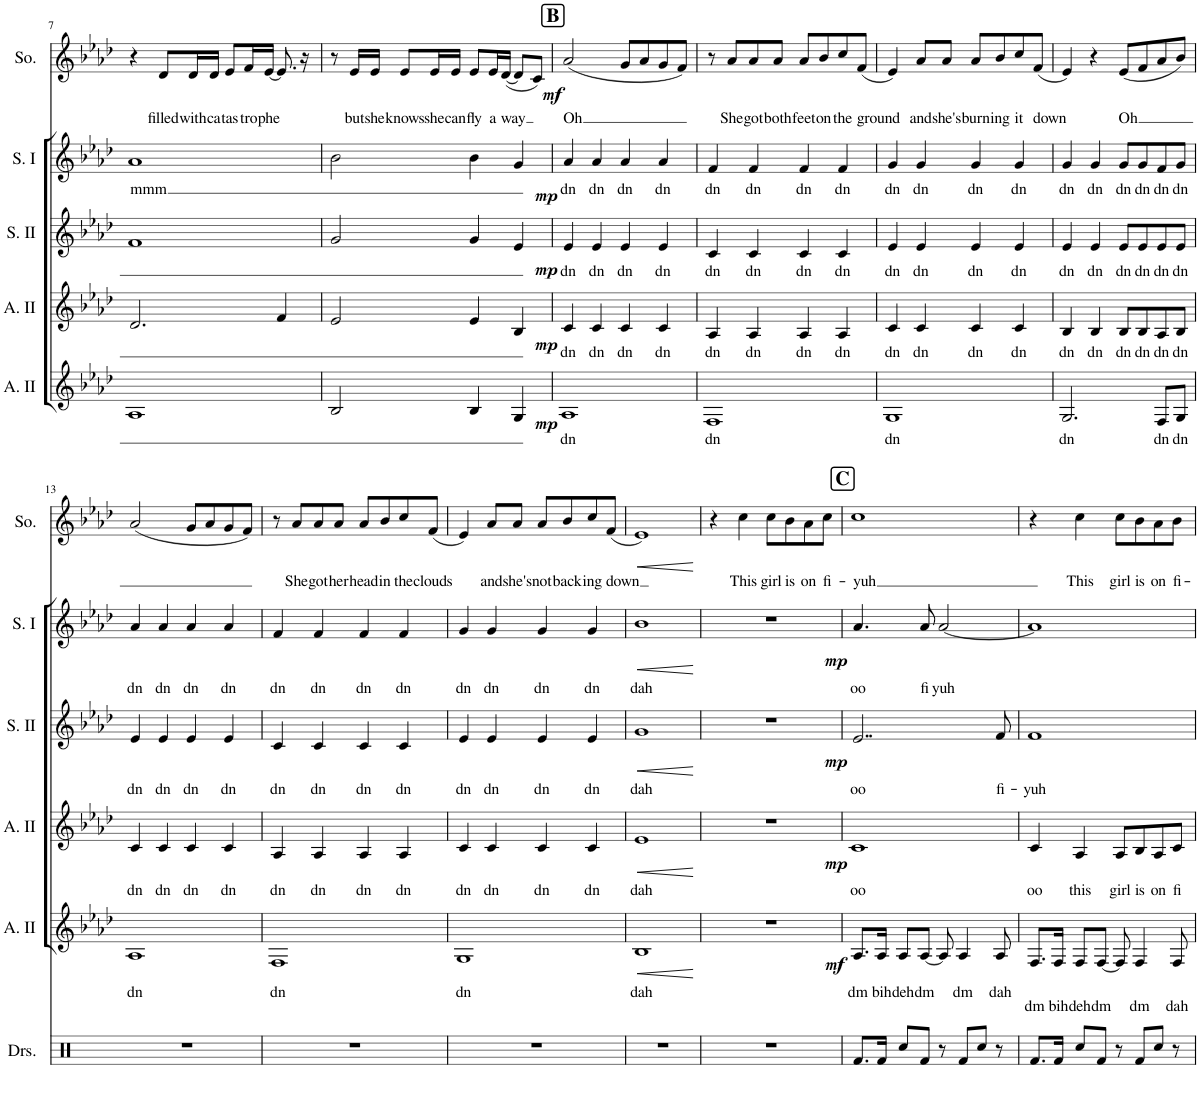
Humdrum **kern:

**kern	**text	**dynam	**kern	**text	**dynam	**kern	**text	**dynam	**kern	**text	**dynam	**kern	**text	**dynam
*part5	*part5	*part5	*part4	*part4	*part4	*part3	*part3	*part3	*part2	*part2	*part2	*part1	*part1	*part1
*staff5	*staff5	*staff5	*staff4	*staff4	*staff4	*staff3	*staff3	*staff3	*staff2	*staff2	*staff2	*staff1	*staff1	*staff1
*I"Alto II	*	*	*I"Alto I	*	*	*I"Soprano II	*	*	*I"Soprano I	*	*	*I"Solo	*	*
*I'A. II	*	*	*	*	*	*I'S. II	*	*	*I'S. I	*	*	*I'So.	*	*
!!LO:PB:g=z
*clefG2	*	*	*clefG2	*	*	*clefG2	*	*	*clefG2	*	*	*clefG2	*	*
*k[b-e-a-d-]	*	*	*k[b-e-a-d-]	*	*	*k[b-e-a-d-]	*	*	*k[b-e-a-d-]	*	*	*k[b-e-a-d-]	*	*
*M4/4	*	*	*M4/4	*	*	*M4/4	*	*	*M4/4	*	*	*M4/4	*	*
=7	=7	=7	=7	=7	=7	=7	=7	=7	=7	=7	=7	=7	=7	=7
!	!	!	!	!	!	!	!	!	!	!LO:LY:b	!	!	!	!
1A-	.	.	2.d-/	.	.	1f	.	.	1a-	mmm	.	4r	.	.
!	!	!	!	!	!	!	!	!	!	!	!	!	!LO:LY:b	!
.	.	.	.	.	.	.	.	.	.	.	.	8d-/L	filled	.
!	!	!	!	!	!	!	!	!	!	!	!	!	!LO:LY:b	!
.	.	.	.	.	.	.	.	.	.	.	.	16d-/L	with	.
!	!	!	!	!	!	!	!	!	!	!	!	!	!LO:LY:b	!
.	.	.	.	.	.	.	.	.	.	.	.	16d-/JJ	ca-	.
!	!	!	!	!	!	!	!	!	!	!	!	!	!LO:LY:b	!
.	.	.	.	.	.	.	.	.	.	.	.	8e-/L	-tas	.
!	!	!	!	!	!	!	!	!	!	!	!	!	!LO:LY:b	!
.	.	.	.	.	.	.	.	.	.	.	.	16f/L	tro	.
!	!	!	!	!	!	!	!	!	!	!	!	!	!LO:LY:b	!
.	.	.	.	.	.	.	.	.	.	.	.	[16e-/JJ	phe	.
.	.	.	4f/	.	.	.	.	.	.	.	.	8.e-/]	.	.
.	.	.	.	.	.	.	.	.	.	.	.	16r	.	.
=8	=8	=8	=8	=8	=8	=8	=8	=8	=8	=8	=8	=8	=8	=8
2B-/	.	.	2e-/	.	.	2g/	.	.	2b-\	.	.	8r	.	.
!	!	!	!	!	!	!	!	!	!	!	!	!	!LO:LY:b	!
.	.	.	.	.	.	.	.	.	.	.	.	16e-/LL	but	.
!	!	!	!	!	!	!	!	!	!	!	!	!	!LO:LY:b	!
.	.	.	.	.	.	.	.	.	.	.	.	16e-/JJ	she	.
!	!	!	!	!	!	!	!	!	!	!	!	!	!LO:LY:b	!
.	.	.	.	.	.	.	.	.	.	.	.	8e-/L	knows	.
!	!	!	!	!	!	!	!	!	!	!	!	!	!LO:LY:b	!
.	.	.	.	.	.	.	.	.	.	.	.	16e-/L	she	.
!	!	!	!	!	!	!	!	!	!	!	!	!	!LO:LY:b	!
.	.	.	.	.	.	.	.	.	.	.	.	16e-/JJ	can	.
!	!	!	!	!	!	!	!	!	!	!	!	!	!LO:LY:b	!
4B-/	.	.	4e-/	.	.	4g/	.	.	4b-\	.	.	8e-/L	fly	.
!	!	!	!	!	!	!	!	!	!	!	!	!	!LO:LY:b	!
.	.	.	.	.	.	.	.	.	.	.	.	16e-/L	a	.
!	!	!	!	!	!	!	!	!	!	!	!	!	!LO:LY:b	!
.	.	.	.	.	.	.	.	.	.	.	.	([16d-/JJ	way	.
4G/	.	.	4B-/	.	.	4e-/	.	.	4g/	.	.	8d-/L]	.	.
.	.	.	.	.	.	.	.	.	.	.	.	8c/J)	.	.
!!LO:REH:place=s1:a:B:cj:fs=14:t=B
=9	=9	=9	=9	=9	=9	=9	=9	=9	=9	=9	=9	=9	=9	=9
!	!LO:LY:b	!LO:DY:b	!	!LO:LY:b	!LO:DY:b	!	!LO:LY:b	!LO:DY:b	!	!LO:LY:b	!LO:DY:b	!	!LO:LY:b	!LO:DY:b
1A-	dn	mp	4c/	dn	mp	4e-/	dn	mp	4a-/	dn	mp	(2a-/	Oh	mf
!	!	!	!	!LO:LY:b	!	!	!LO:LY:b	!	!	!LO:LY:b	!	!	!	!
.	.	.	4c/	dn	.	4e-/	dn	.	4a-/	dn	.	.	.	.
!	!	!	!	!LO:LY:b	!	!	!LO:LY:b	!	!	!LO:LY:b	!	!	!	!
.	.	.	4c/	dn	.	4e-/	dn	.	4a-/	dn	.	8g/L	.	.
.	.	.	.	.	.	.	.	.	.	.	.	8a-/	.	.
!	!	!	!	!LO:LY:b	!	!	!LO:LY:b	!	!	!LO:LY:b	!	!	!	!
.	.	.	4c/	dn	.	4e-/	dn	.	4a-/	dn	.	8g/	.	.
.	.	.	.	.	.	.	.	.	.	.	.	8f/J)	.	.
=10	=10	=10	=10	=10	=10	=10	=10	=10	=10	=10	=10	=10	=10	=10
!	!LO:LY:b	!	!	!LO:LY:b	!	!	!LO:LY:b	!	!	!LO:LY:b	!	!	!	!
1F	dn	.	4A-/	dn	.	4c/	dn	.	4f/	dn	.	8r	.	.
!	!	!	!	!	!	!	!	!	!	!	!	!	!LO:LY:b	!
.	.	.	.	.	.	.	.	.	.	.	.	8a-/L	She	.
!	!	!	!	!LO:LY:b	!	!	!LO:LY:b	!	!	!LO:LY:b	!	!	!LO:LY:b	!
.	.	.	4A-/	dn	.	4c/	dn	.	4f/	dn	.	8a-/	got	.
!	!	!	!	!	!	!	!	!	!	!	!	!	!LO:LY:b	!
.	.	.	.	.	.	.	.	.	.	.	.	8a-/J	both	.
!	!	!	!	!LO:LY:b	!	!	!LO:LY:b	!	!	!LO:LY:b	!	!	!LO:LY:b	!
.	.	.	4A-/	dn	.	4c/	dn	.	4f/	dn	.	8a-/L	feet	.
!	!	!	!	!	!	!	!	!	!	!	!	!	!LO:LY:b	!
.	.	.	.	.	.	.	.	.	.	.	.	8b-/	on	.
!	!	!	!	!LO:LY:b	!	!	!LO:LY:b	!	!	!LO:LY:b	!	!	!LO:LY:b	!
.	.	.	4A-/	dn	.	4c/	dn	.	4f/	dn	.	8cc/	the	.
!	!	!	!	!	!	!	!	!	!	!	!	!	!LO:LY:b	!
.	.	.	.	.	.	.	.	.	.	.	.	(8f/J	ground	.
=11	=11	=11	=11	=11	=11	=11	=11	=11	=11	=11	=11	=11	=11	=11
!	!LO:LY:b	!	!	!LO:LY:b	!	!	!LO:LY:b	!	!	!LO:LY:b	!	!	!	!
1G	dn	.	4c/	dn	.	4e-/	dn	.	4g/	dn	.	4e-/)	.	.
!	!	!	!	!LO:LY:b	!	!	!LO:LY:b	!	!	!LO:LY:b	!	!	!LO:LY:b	!
.	.	.	4c/	dn	.	4e-/	dn	.	4g/	dn	.	8a-/L	and	.
!	!	!	!	!	!	!	!	!	!	!	!	!	!LO:LY:b	!
.	.	.	.	.	.	.	.	.	.	.	.	8a-/J	she's	.
!	!	!	!	!LO:LY:b	!	!	!LO:LY:b	!	!	!LO:LY:b	!	!	!LO:LY:b	!
.	.	.	4c/	dn	.	4e-/	dn	.	4g/	dn	.	8a-/L	burn-	.
!	!	!	!	!	!	!	!	!	!	!	!	!	!LO:LY:b	!
.	.	.	.	.	.	.	.	.	.	.	.	8b-/	-ing	.
!	!	!	!	!LO:LY:b	!	!	!LO:LY:b	!	!	!LO:LY:b	!	!	!LO:LY:b	!
.	.	.	4c/	dn	.	4e-/	dn	.	4g/	dn	.	8cc/	it	.
!	!	!	!	!	!	!	!	!	!	!	!	!	!LO:LY:b	!
.	.	.	.	.	.	.	.	.	.	.	.	(8f/J	down	.
=12	=12	=12	=12	=12	=12	=12	=12	=12	=12	=12	=12	=12	=12	=12
!	!LO:LY:b	!	!	!LO:LY:b	!	!	!LO:LY:b	!	!	!LO:LY:b	!	!	!	!
2.G/	dn	.	4B-/	dn	.	4e-/	dn	.	4g/	dn	.	4e-/)	.	.
!	!	!	!	!LO:LY:b	!	!	!LO:LY:b	!	!	!LO:LY:b	!	!	!	!
.	.	.	4B-/	dn	.	4e-/	dn	.	4g/	dn	.	4r	.	.
!	!	!	!	!LO:LY:b	!	!	!LO:LY:b	!	!	!LO:LY:b	!	!	!LO:LY:b	!
.	.	.	8B-/L	dn	.	8e-/L	dn	.	8g/L	dn	.	(8e-/L	Oh	.
!	!	!	!	!LO:LY:b	!	!	!LO:LY:b	!	!	!LO:LY:b	!	!	!	!
.	.	.	8B-/	dn	.	8e-/	dn	.	8g/	dn	.	8f/	.	.
!	!LO:LY:b	!	!	!LO:LY:b	!	!	!LO:LY:b	!	!	!LO:LY:b	!	!	!	!
8F/L	dn	.	8A-/	dn	.	8e-/	dn	.	8f/	dn	.	8a-/	.	.
!	!LO:LY:b	!	!	!LO:LY:b	!	!	!LO:LY:b	!	!	!LO:LY:b	!	!	!	!
8G/J	dn	.	8B-/J	dn	.	8e-/J	dn	.	8g/J	dn	.	8b-/J)	.	.
!!LO:LB:g=z
=13	=13	=13	=13	=13	=13	=13	=13	=13	=13	=13	=13	=13	=13	=13
!	!LO:LY:b	!	!	!LO:LY:b	!	!	!LO:LY:b	!	!	!LO:LY:b	!	!	!	!
1A-	dn	.	4c/	dn	.	4e-/	dn	.	4a-/	dn	.	(2a-/	.	.
!	!	!	!	!LO:LY:b	!	!	!LO:LY:b	!	!	!LO:LY:b	!	!	!	!
.	.	.	4c/	dn	.	4e-/	dn	.	4a-/	dn	.	.	.	.
!	!	!	!	!LO:LY:b	!	!	!LO:LY:b	!	!	!LO:LY:b	!	!	!	!
.	.	.	4c/	dn	.	4e-/	dn	.	4a-/	dn	.	8g/L	.	.
.	.	.	.	.	.	.	.	.	.	.	.	8a-/	.	.
!	!	!	!	!LO:LY:b	!	!	!LO:LY:b	!	!	!LO:LY:b	!	!	!	!
.	.	.	4c/	dn	.	4e-/	dn	.	4a-/	dn	.	8g/	.	.
.	.	.	.	.	.	.	.	.	.	.	.	8f/J)	.	.
=14	=14	=14	=14	=14	=14	=14	=14	=14	=14	=14	=14	=14	=14	=14
!	!LO:LY:b	!	!	!LO:LY:b	!	!	!LO:LY:b	!	!	!LO:LY:b	!	!	!	!
1F	dn	.	4A-/	dn	.	4c/	dn	.	4f/	dn	.	8r	.	.
!	!	!	!	!	!	!	!	!	!	!	!	!	!LO:LY:b	!
.	.	.	.	.	.	.	.	.	.	.	.	8a-/L	She	.
!	!	!	!	!LO:LY:b	!	!	!LO:LY:b	!	!	!LO:LY:b	!	!	!LO:LY:b	!
.	.	.	4A-/	dn	.	4c/	dn	.	4f/	dn	.	8a-/	got	.
!	!	!	!	!	!	!	!	!	!	!	!	!	!LO:LY:b	!
.	.	.	.	.	.	.	.	.	.	.	.	8a-/J	her	.
!	!	!	!	!LO:LY:b	!	!	!LO:LY:b	!	!	!LO:LY:b	!	!	!LO:LY:b	!
.	.	.	4A-/	dn	.	4c/	dn	.	4f/	dn	.	8a-/L	head	.
!	!	!	!	!	!	!	!	!	!	!	!	!	!LO:LY:b	!
.	.	.	.	.	.	.	.	.	.	.	.	8b-/	in	.
!	!	!	!	!LO:LY:b	!	!	!LO:LY:b	!	!	!LO:LY:b	!	!	!LO:LY:b	!
.	.	.	4A-/	dn	.	4c/	dn	.	4f/	dn	.	8cc/	the	.
!	!	!	!	!	!	!	!	!	!	!	!	!	!LO:LY:b	!
.	.	.	.	.	.	.	.	.	.	.	.	(8f/J	clouds	.
=15	=15	=15	=15	=15	=15	=15	=15	=15	=15	=15	=15	=15	=15	=15
!	!LO:LY:b	!	!	!LO:LY:b	!	!	!LO:LY:b	!	!	!LO:LY:b	!	!	!	!
1G	dn	.	4c/	dn	.	4e-/	dn	.	4g/	dn	.	4e-/)	.	.
!	!	!	!	!LO:LY:b	!	!	!LO:LY:b	!	!	!LO:LY:b	!	!	!LO:LY:b	!
.	.	.	4c/	dn	.	4e-/	dn	.	4g/	dn	.	8a-/L	and	.
!	!	!	!	!	!	!	!	!	!	!	!	!	!LO:LY:b	!
.	.	.	.	.	.	.	.	.	.	.	.	8a-/J	she's	.
!	!	!	!	!LO:LY:b	!	!	!LO:LY:b	!	!	!LO:LY:b	!	!	!LO:LY:b	!
.	.	.	4c/	dn	.	4e-/	dn	.	4g/	dn	.	8a-/L	not	.
!	!	!	!	!	!	!	!	!	!	!	!	!	!LO:LY:b	!
.	.	.	.	.	.	.	.	.	.	.	.	8b-/	back-	.
!	!	!	!	!LO:LY:b	!	!	!LO:LY:b	!	!	!LO:LY:b	!	!	!LO:LY:b	!
.	.	.	4c/	dn	.	4e-/	dn	.	4g/	dn	.	8cc/	-ing	.
!	!	!	!	!	!	!	!	!	!	!	!	!	!LO:LY:b	!
.	.	.	.	.	.	.	.	.	.	.	.	(8f/J	down	.
=16	=16	=16	=16	=16	=16	=16	=16	=16	=16	=16	=16	=16	=16	=16
!	!LO:LY:b	!LO:HP:b	!	!LO:LY:b	!LO:HP:b	!	!LO:LY:b	!LO:HP:b	!	!LO:LY:b	!LO:HP:b	!	!	!LO:HP:b
1B-	dah	<	1e-	dah	<	1g	dah	<	1b-	dah	<	1e-)	.	<
.	.	[	.	.	[	.	.	[	.	.	[	.	.	[
=17	=17	=17	=17	=17	=17	=17	=17	=17	=17	=17	=17	=17	=17	=17
1r	.	.	1r	.	.	1r	.	.	1r	.	.	4r	.	.
!	!	!	!	!	!	!	!	!	!	!	!	!	!LO:LY:b	!
.	.	.	.	.	.	.	.	.	.	.	.	4cc\	This	.
!	!	!	!	!	!	!	!	!	!	!	!	!	!LO:LY:b	!
.	.	.	.	.	.	.	.	.	.	.	.	8cc\L	girl	.
!	!	!	!	!	!	!	!	!	!	!	!	!	!LO:LY:b	!
.	.	.	.	.	.	.	.	.	.	.	.	8b-\	is	.
!	!	!	!	!	!	!	!	!	!	!	!	!	!LO:LY:b	!
.	.	.	.	.	.	.	.	.	.	.	.	8a-\	on	.
!	!	!	!	!	!	!	!	!	!	!	!	!	!LO:LY:b	!
.	.	.	.	.	.	.	.	.	.	.	.	8cc\J	fi-	.
!!LO:REH:place=s1:a:B:cj:fs=14:t=C
=18	=18	=18	=18	=18	=18	=18	=18	=18	=18	=18	=18	=18	=18	=18
!	!LO:LY:b	!LO:DY:b	!	!LO:LY:b	!LO:DY:b	!	!LO:LY:b	!LO:DY:b	!	!LO:LY:b	!LO:DY:b	!	!LO:LY:b	!
8.A-/L	dm	mf	1c	oo	mp	2..e-/	oo	mp	4.a-/	oo	mp	1cc	-yuh	.
!	!LO:LY:b	!	!	!	!	!	!	!	!	!	!	!	!	!
16A-/Jk	bih-	.	.	.	.	.	.	.	.	.	.	.	.	.
!	!LO:LY:b	!	!	!	!	!	!	!	!	!	!	!	!	!
8A-/L	-deh	.	.	.	.	.	.	.	.	.	.	.	.	.
!	!LO:LY:b	!	!	!	!	!	!	!	!	!LO:LY:b	!	!	!	!
[8A-/J	dm	.	.	.	.	.	.	.	8a-/	fi-	.	.	.	.
!	!	!	!	!	!	!	!	!	!	!LO:LY:b	!	!	!	!
8A-/]	.	.	.	.	.	.	.	.	[2a-/	-yuh	.	.	.	.
!	!LO:LY:b	!	!	!	!	!	!	!	!	!	!	!	!	!
4A-/	dm	.	.	.	.	.	.	.	.	.	.	.	.	.
!	!LO:LY:b	!	!	!	!	!	!LO:LY:b	!	!	!	!	!	!	!
8A-/	dah	.	.	.	.	8f/	fi-	.	.	.	.	.	.	.
=19	=19	=19	=19	=19	=19	=19	=19	=19	=19	=19	=19	=19	=19	=19
!	!LO:LY:b	!	!	!LO:LY:b	!	!	!LO:LY:b	!	!	!	!	!	!	!
8.F/L	dm	.	4c/	oo	.	1f	-yuh	.	1a-]	.	.	4r	.	.
!	!LO:LY:b	!	!	!	!	!	!	!	!	!	!	!	!	!
16F/Jk	bih-	.	.	.	.	.	.	.	.	.	.	.	.	.
!	!LO:LY:b	!	!	!LO:LY:b	!	!	!	!	!	!	!	!	!LO:LY:b	!
8F/L	-deh	.	4A-/	this	.	.	.	.	.	.	.	4cc\	This	.
!	!LO:LY:b	!	!	!	!	!	!	!	!	!	!	!	!	!
[8F/J	dm	.	.	.	.	.	.	.	.	.	.	.	.	.
!	!	!	!	!LO:LY:b	!	!	!	!	!	!	!	!	!LO:LY:b	!
8F/]	.	.	8A-/L	girl	.	.	.	.	.	.	.	8cc\L	girl	.
!	!LO:LY:b	!	!	!LO:LY:b	!	!	!	!	!	!	!	!	!LO:LY:b	!
4F/	dm	.	8B-/	is	.	.	.	.	.	.	.	8b-\	is	.
!	!	!	!	!LO:LY:b	!	!	!	!	!	!	!	!	!LO:LY:b	!
.	.	.	8A-/	on	.	.	.	.	.	.	.	8a-\	on	.
!	!LO:LY:b	!	!	!LO:LY:b	!	!	!	!	!	!	!	!	!LO:LY:b	!
8F/	dah	.	8c/J	fi	.	.	.	.	.	.	.	8b-\J	fi-	.
=	=	=	=	=	=	=	=	=	=	=	=	=	=	=
*-	*-	*-	*-	*-	*-	*-	*-	*-	*-	*-	*-	*-	*-	*-
